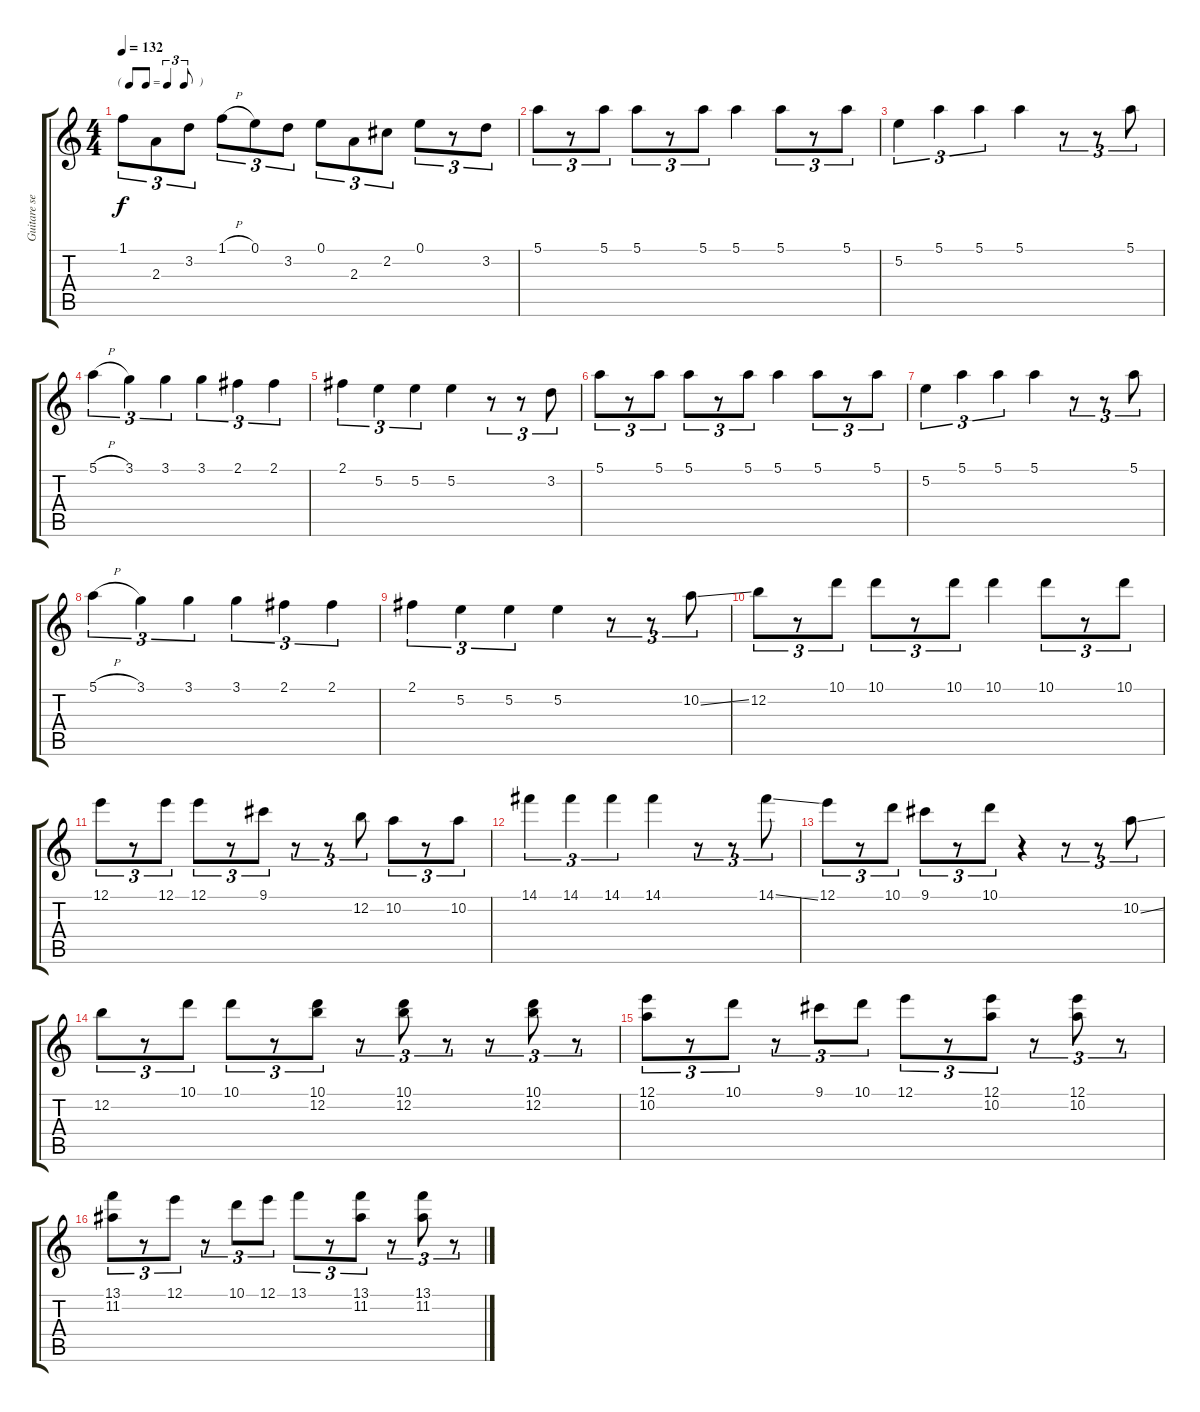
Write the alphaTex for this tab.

\track ("Guitare seule" "Guitare se") {instrument acousticguitarsteel}
\staff {score tabs}
\tuning (E4 B3 G3 D3 A2 E2) {hide}
\ts (4 4)
\tf triplet8th
\tempo 132
\clef g2
\ks c
1.1.8{tu (3 2) dy f} 2.3.8{tu (3 2)} 3.2.8{tu (3 2)} 1.1{h}.8{tu (3 2)} 0.1.8{tu (3 2)} 3.2.8{tu (3 2)} 0.1.8{tu (3 2)} 2.3.8{tu (3 2)} 2.2.8{tu (3 2)} 0.1.8{tu (3 2)} r.8{tu (3 2)} 3.2.8{tu (3 2)} |
5.1.8{tu (3 2)} r.8{tu (3 2)} 5.1.8{tu (3 2)} 5.1.8{tu (3 2)} r.8{tu (3 2)} 5.1.8{tu (3 2)} 5.1.4 5.1.8{tu (3 2)} r.8{tu (3 2)} 5.1.8{tu (3 2)} |
5.2.4{tu (3 2)} 5.1.4{tu (3 2)} 5.1.4{tu (3 2)} 5.1.4 r.8{tu (3 2)} r.8{tu (3 2)} 5.1.8{tu (3 2)} |
5.1{h}.4{tu (3 2)} 3.1.4{tu (3 2)} 3.1.4{tu (3 2)} 3.1.4{tu (3 2)} 2.1.4{tu (3 2)} 2.1.4{tu (3 2)} |
2.1.4{tu (3 2)} 5.2.4{tu (3 2)} 5.2.4{tu (3 2)} 5.2.4 r.8{tu (3 2)} r.8{tu (3 2)} 3.2.8{tu (3 2)} |
5.1.8{tu (3 2)} r.8{tu (3 2)} 5.1.8{tu (3 2)} 5.1.8{tu (3 2)} r.8{tu (3 2)} 5.1.8{tu (3 2)} 5.1.4 5.1.8{tu (3 2)} r.8{tu (3 2)} 5.1.8{tu (3 2)} |
5.2.4{tu (3 2)} 5.1.4{tu (3 2)} 5.1.4{tu (3 2)} 5.1.4 r.8{tu (3 2)} r.8{tu (3 2)} 5.1.8{tu (3 2)} |
5.1{h}.4{tu (3 2)} 3.1.4{tu (3 2)} 3.1.4{tu (3 2)} 3.1.4{tu (3 2)} 2.1.4{tu (3 2)} 2.1.4{tu (3 2)} |
2.1.4{tu (3 2)} 5.2.4{tu (3 2)} 5.2.4{tu (3 2)} 5.2.4 r.8{tu (3 2)} r.8{tu (3 2)} 10.2{ss}.8{tu (3 2)} |
12.2.8{tu (3 2)} r.8{tu (3 2)} 10.1.8{tu (3 2)} 10.1.8{tu (3 2)} r.8{tu (3 2)} 10.1.8{tu (3 2)} 10.1.4 10.1.8{tu (3 2)} r.8{tu (3 2)} 10.1.8{tu (3 2)} |
12.1.8{tu (3 2)} r.8{tu (3 2)} 12.1.8{tu (3 2)} 12.1.8{tu (3 2)} r.8{tu (3 2)} 9.1.8{tu (3 2)} r.8{tu (3 2)} r.8{tu (3 2)} 12.2.8{tu (3 2)} 10.2.8{tu (3 2)} r.8{tu (3 2)} 10.2.8{tu (3 2)} |
14.1.4{tu (3 2)} 14.1.4{tu (3 2)} 14.1.4{tu (3 2)} 14.1.4 r.8{tu (3 2)} r.8{tu (3 2)} 14.1{ss}.8{tu (3 2)} |
12.1.8{tu (3 2)} r.8{tu (3 2)} 10.1.8{tu (3 2)} 9.1.8{tu (3 2)} r.8{tu (3 2)} 10.1.8{tu (3 2)} r.4 r.8{tu (3 2)} r.8{tu (3 2)} 10.2{ss}.8{tu (3 2)} |
12.2.8{tu (3 2)} r.8{tu (3 2)} 10.1.8{tu (3 2)} 10.1.8{tu (3 2)} r.8{tu (3 2)} (10.1 12.2).8{tu (3 2)} r.8{tu (3 2)} (10.1 12.2).8{tu (3 2)} r.8{tu (3 2)} r.8{tu (3 2)} (10.1 12.2).8{tu (3 2)} r.8{tu (3 2)} |
(12.1 10.2).8{tu (3 2)} r.8{tu (3 2)} 10.1.8{tu (3 2)} r.8{tu (3 2)} 9.1.8{tu (3 2)} 10.1.8{tu (3 2)} 12.1.8{tu (3 2)} r.8{tu (3 2)} (12.1 10.2).8{tu (3 2)} r.8{tu (3 2)} (12.1 10.2).8{tu (3 2)} r.8{tu (3 2)} |
(13.1 11.2).8{tu (3 2)} r.8{tu (3 2)} 12.1.8{tu (3 2)} r.8{tu (3 2)} 10.1.8{tu (3 2)} 12.1.8{tu (3 2)} 13.1.8{tu (3 2)} r.8{tu (3 2)} (13.1 11.2).8{tu (3 2)} r.8{tu (3 2)} (13.1 11.2).8{tu (3 2)} r.8{tu (3 2)}
